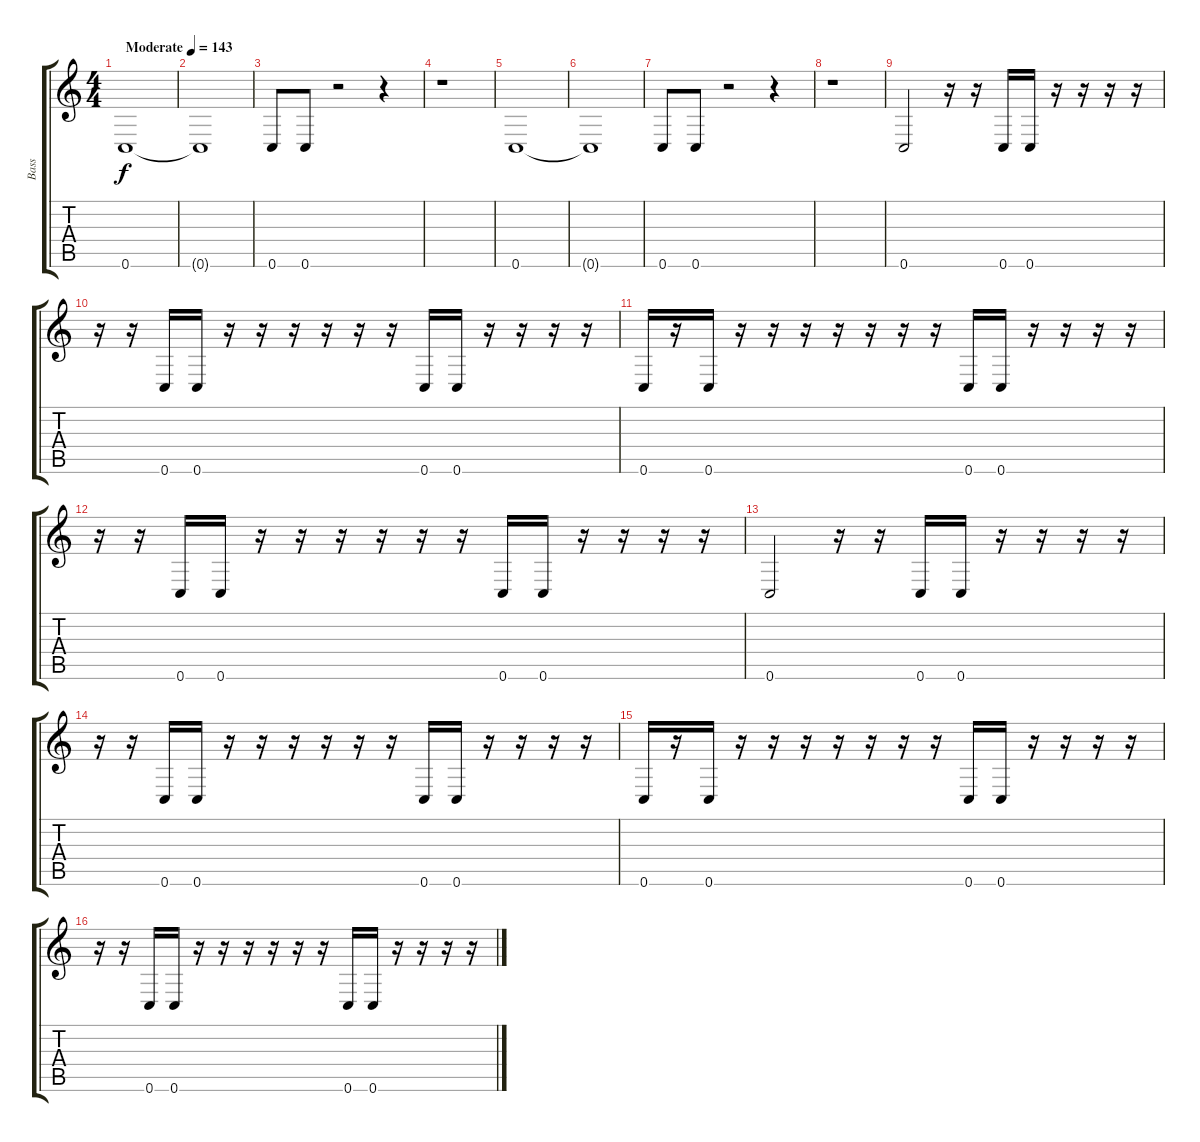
\track ("Bass" "Bass") {instrument electricbasspick}
\staff {score tabs}
\tuning (D4 A3 F3 C3 G2 C2) {hide}
\ts (4 4)
\tempo (143 "Moderate")
\clef g2
\ks c
0.6.1{dy f instrument electricbasspick} |
0.6{t}.1 |
0.6.8 0.6.8 r.2 r.4 |
r.1 |
0.6.1 |
0.6{t}.1 |
0.6.8 0.6.8 r.2 r.4 |
r.1 |
0.6.2 r.16 r.16 0.6.16 0.6.16 r.16 r.16 r.16 r.16 |
r.16 r.16 0.6.16 0.6.16 r.16 r.16 r.16 r.16 r.16 r.16 0.6.16 0.6.16 r.16 r.16 r.16 r.16 |
0.6.16 r.16 0.6.16 r.16 r.16 r.16 r.16 r.16 r.16 r.16 0.6.16 0.6.16 r.16 r.16 r.16 r.16 |
r.16 r.16 0.6.16 0.6.16 r.16 r.16 r.16 r.16 r.16 r.16 0.6.16 0.6.16 r.16 r.16 r.16 r.16 |
0.6.2 r.16 r.16 0.6.16 0.6.16 r.16 r.16 r.16 r.16 |
r.16 r.16 0.6.16 0.6.16 r.16 r.16 r.16 r.16 r.16 r.16 0.6.16 0.6.16 r.16 r.16 r.16 r.16 |
0.6.16 r.16 0.6.16 r.16 r.16 r.16 r.16 r.16 r.16 r.16 0.6.16 0.6.16 r.16 r.16 r.16 r.16 |
r.16 r.16 0.6.16 0.6.16 r.16 r.16 r.16 r.16 r.16 r.16 0.6.16 0.6.16 r.16 r.16 r.16 r.16
